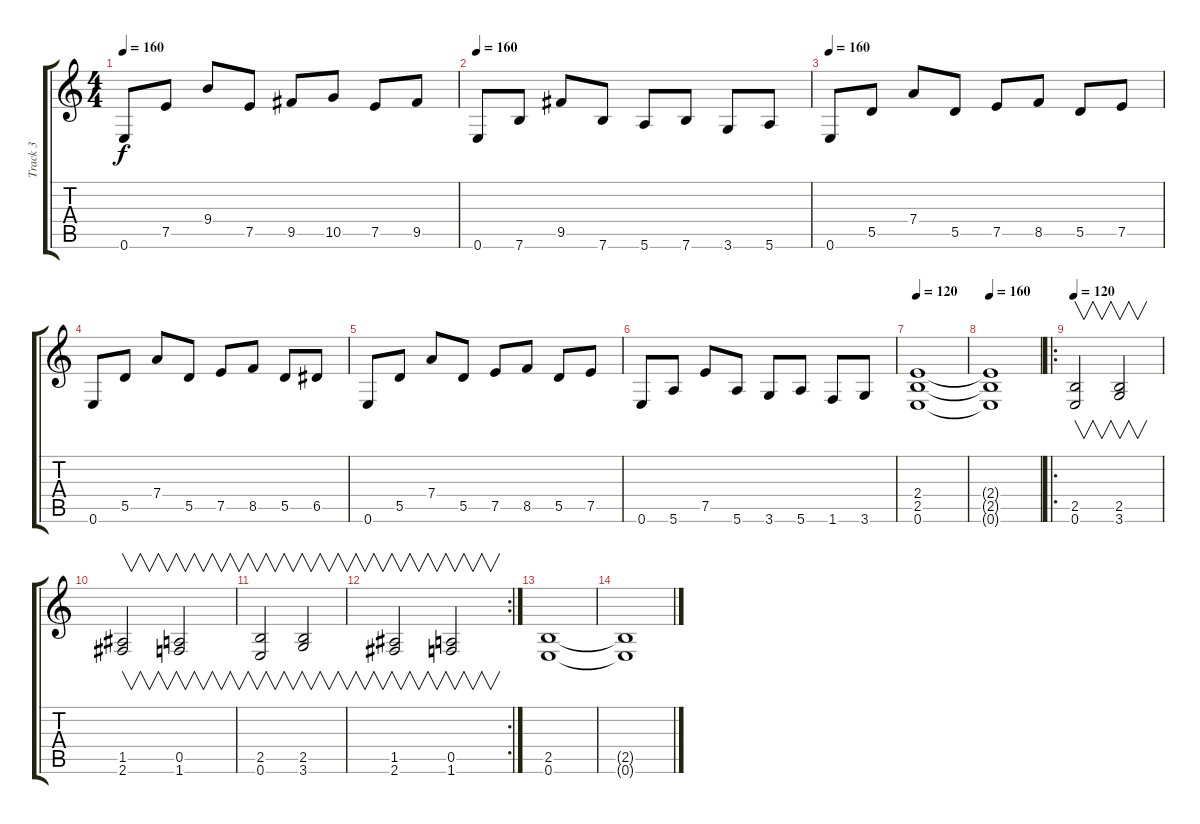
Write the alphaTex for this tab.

\track ("Track 3" "Track 3") {instrument distortionguitar}
\staff {score tabs}
\tuning (E4 B3 G3 D3 A2 E2) {hide}
\ts (4 4)
\tempo 160
\clef g2
\ks c
0.6.8{dy f} 7.5.8 9.4.8 7.5.8 9.5.8 10.5.8 7.5.8 9.5.8 |
\tempo 160
0.6.8 7.6.8 9.5.8 7.6.8 5.6.8 7.6.8 3.6.8 5.6.8 |
\tempo 160
0.6.8 5.5.8 7.4.8 5.5.8 7.5.8 8.5.8 5.5.8 7.5.8 |
0.6.8 5.5.8 7.4.8 5.5.8 7.5.8 8.5.8 5.5.8 6.5.8 |
0.6.8 5.5.8 7.4.8 5.5.8 7.5.8 8.5.8 5.5.8 7.5.8 |
0.6.8 5.6.8 7.5.8 5.6.8 3.6.8 5.6.8 1.6.8 3.6.8 |
\tempo 160
\tempo 120
(2.4 2.5 0.6).1{volume 8} |
\tempo 160
(2.4{t} 2.5{t} 0.6{t}).1{volume 0} |
\ro
\tempo 120
(2.5 0.6).2{v volume 16} (2.5 3.6).2{v} |
(1.5 2.6).2{v} (0.5 1.6).2{v} |
(2.5 0.6).2{v} (2.5 3.6).2{v} |
\rc 2
(1.5 2.6).2{v} (0.5 1.6).2{v} |
(2.5 0.6).1{instrument seashore} |
(2.5{t} 0.6{t}).1
